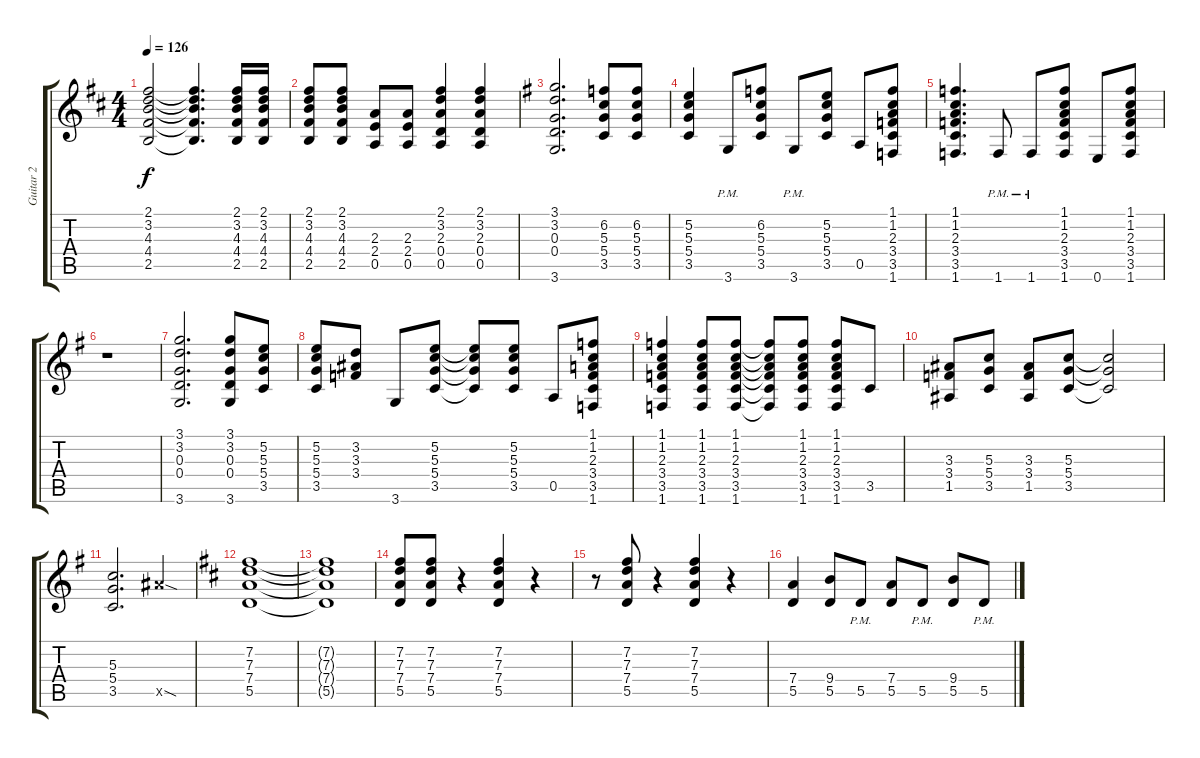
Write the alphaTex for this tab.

\track ("Guitar 2" "Guitar 2") {instrument overdrivenguitar}
\staff {score tabs}
\tuning (E4 B3 G3 D3 A2 E2) {hide}
\ts (4 4)
\tempo 126
\clef g2
\ks d
(2.1 3.2 4.3 4.4 2.5).2{dy f} (2.1{t} 3.2{t} 4.3{t} 4.4{t} 2.5{t}).4{d} (2.1 3.2 4.3 4.4 2.5).16 (2.1 3.2 4.3 4.4 2.5).16 |
(2.1 3.2 4.3 4.4 2.5).8 (2.1 3.2 4.3 4.4 2.5).8 (2.3 2.4 0.5).8 (2.3 2.4 0.5).8 (2.1 3.2 2.3 0.4 0.5).4 (2.1 3.2 2.3 0.4 0.5).4 |
\ks g
(3.1 3.2 0.3 0.4 3.6).2{d} (6.2 5.3 5.4 3.5).8 (6.2 5.3 5.4 3.5).8 |
(5.2 5.3 5.4 3.5).4 3.6{pm}.8 (6.2 5.3 5.4 3.5).8 3.6{pm}.8 (5.2 5.3 5.4 3.5).8 0.5.8 (1.1 1.2 2.3 3.4 3.5 1.6).8 |
(1.1 1.2 2.3 3.4 3.5 1.6).4{d} 1.6{pm}.8 1.6{pm}.8 (1.1 1.2 2.3 3.4 3.5 1.6).8 0.6.8 (1.1 1.2 2.3 3.4 3.5 1.6).8 |
r.1 |
(3.1 3.2 0.3 0.4 3.6).2{d} (3.1 3.2 0.3 0.4 3.6).8 (5.2 5.3 5.4 3.5).8 |
(5.2 5.3 5.4 3.5).8 (3.2 3.3 3.4).8 3.6.8 (5.2 5.3 5.4 3.5).8 (5.2{t} 5.3{t} 5.4{t} 3.5{t}).8 (5.2 5.3 5.4 3.5).8 0.5.8 (1.1 1.2 2.3 3.4 3.5 1.6).8 |
(1.1 1.2 2.3 3.4 3.5 1.6).4 (1.1 1.2 2.3 3.4 3.5 1.6).8 (1.1 1.2 2.3 3.4 3.5 1.6).8 (1.1{t} 1.2{t} 2.3{t} 3.4{t} 3.5{t} 1.6{t}).8 (1.1 1.2 2.3 3.4 3.5 1.6).8 (1.1 1.2 2.3 3.4 3.5 1.6).8 3.5.8 |
(3.3 3.4 1.5).8 (5.3 5.4 3.5).8 (3.3 3.4 1.5).8 (5.3 5.4 3.5).8 (5.3{t} 5.4{t} 3.5{t}).2 |
(5.3 5.4 3.5).2{d} 13.5{sod x}.4 |
\ks d
(7.2 7.3 7.4 5.5).1 |
(7.2{t} 7.3{t} 7.4{t} 5.5{t}).1 |
(7.2 7.3 7.4 5.5).8 (7.2 7.3 7.4 5.5).8 r.4 (7.2 7.3 7.4 5.5).4 r.4 |
r.8 (7.2 7.3 7.4 5.5).8 r.4 (7.2 7.3 7.4 5.5).4 r.4 |
(7.4 5.5).4 (9.4 5.5).8 5.5{pm}.8 (7.4 5.5).8 5.5{pm}.8 (9.4 5.5).8 5.5{pm}.8
